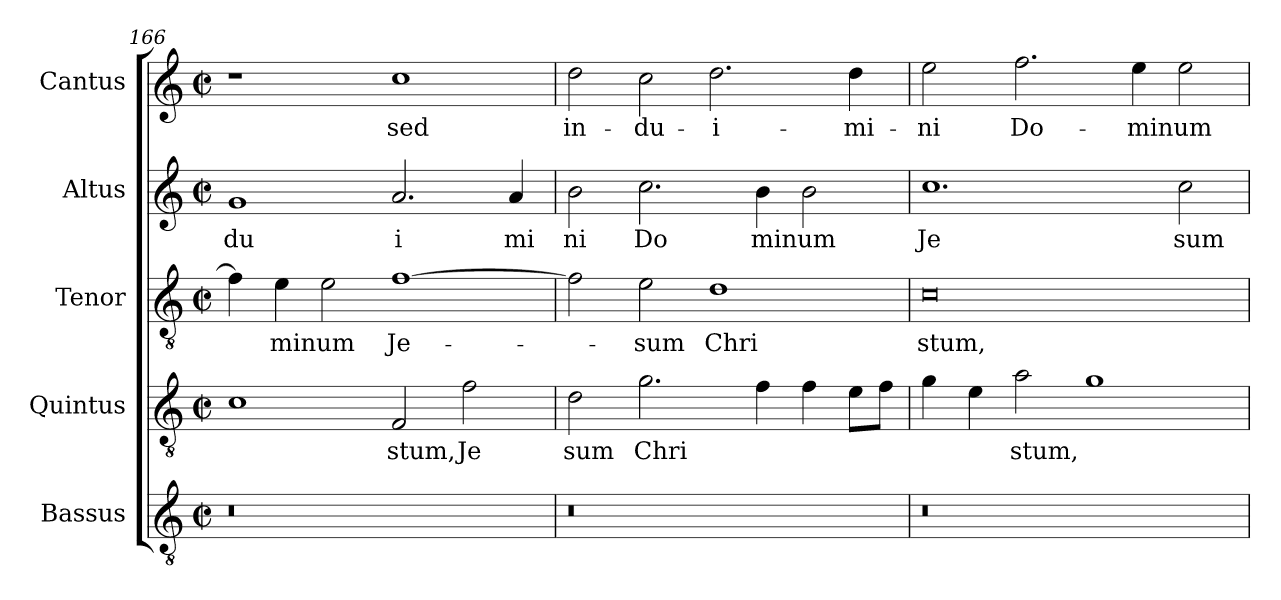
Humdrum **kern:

**kern	**kern	**text	**kern	**text	**kern	**text	**kern	**text
*part5	*part4	*part4	*part3	*part3	*part2	*part2	*part1	*part1
*staff5	*staff4	*staff4	*staff3	*staff3	*staff2	*staff2	*staff1	*staff1
*I"Bassus	*I"Quintus	*	*I"Tenor	*	*I"Altus	*	*I"Cantus	*
*clefGv2	*clefGv2	*	*clefGv2	*	*clefG2	*	*clefG2	*
*M2/2	*M2/2	*	*M2/2	*	*M2/2	*	*M2/2	*
*met(c|)	*met(c|)	*	*met(c|)	*	*met(c|)	*	*met(c|)	*
=166	=166	=166	=166	=166	=166	=166	=166	=166
!	!	!	!	!	!	!LO:LY:b:cj	!	!
0r	1c	.	4f\]	.	1g	du	1r	.
!	!	!	!	!LO:LY:b	!	!	!	!
.	.	.	4e\	-minum	.	.	.	.
.	.	.	2e\	.	.	.	.	.
!	!	!LO:LY:b:cj	!	!LO:LY:b:cj	!	!LO:LY:b:cj	!	!LO:LY:b:cj
.	2F/	stum,	[>1f	Je-	2.a/	i	1cc	sed
!	!	!LO:LY:b:cj	!	!	!	!	!	!
.	2f\	Je	.	.	.	.	.	.
!	!	!	!	!	!	!LO:LY:b:cj	!	!
.	.	.	.	.	4a/	mi	.	.
!!LO:PB:g=z
=167	=167	=167	=167	=167	=167	=167	=167	=167
!	!	!LO:LY:b:cj	!	!	!	!LO:LY:b:cj	!	!LO:LY:b:cj
0r	2d\	sum	2f\]	.	2b\	ni	2dd\	in-
!	!	!LO:LY:b	!	!LO:LY:b:cj	!	!LO:LY:b:cj	!	!LO:LY:b:cj
.	2.g\	Chri	2e\	-sum	2.cc\	Do	2cc\	-du-
!	!	!	!	!LO:LY:b:cj	!	!	!	!LO:LY:b:cj
.	.	.	1d	Chri	.	.	2.dd\	-i-
!	!	!	!	!	!	!LO:LY:b	!	!
.	4f\	.	.	.	4b\	minum	.	.
.	4f\	.	.	.	2b\	.	.	.
!	!	!	!	!	!	!	!	!LO:LY:b:cj
.	8e\L	.	.	.	.	.	4dd\	-mi-
.	8f\J	.	.	.	.	.	.	.
=168	=168	=168	=168	=168	=168	=168	=168	=168
!	!	!	!	!LO:LY:b:cj	!	!LO:LY:b:cj	!	!LO:LY:b:cj
0r	4g\	.	0c	stum,	1.cc	Je	2ee\	-ni
.	4e\	.	.	.	.	.	.	.
!	!	!LO:LY:b	!	!	!	!	!	!LO:LY:b:cj
.	2a\	stum,	.	.	.	.	2.ff\	Do-
.	1g	.	.	.	.	.	.	.
!	!	!	!	!	!	!	!	!LO:LY:b
.	.	.	.	.	.	.	4ee\	-minum
!	!	!	!	!	!	!LO:LY:b:cj	!	!
.	.	.	.	.	2cc\	sum	2ee\	.
=	=	=	=	=	=	=	=	=
*-	*-	*-	*-	*-	*-	*-	*-	*-
